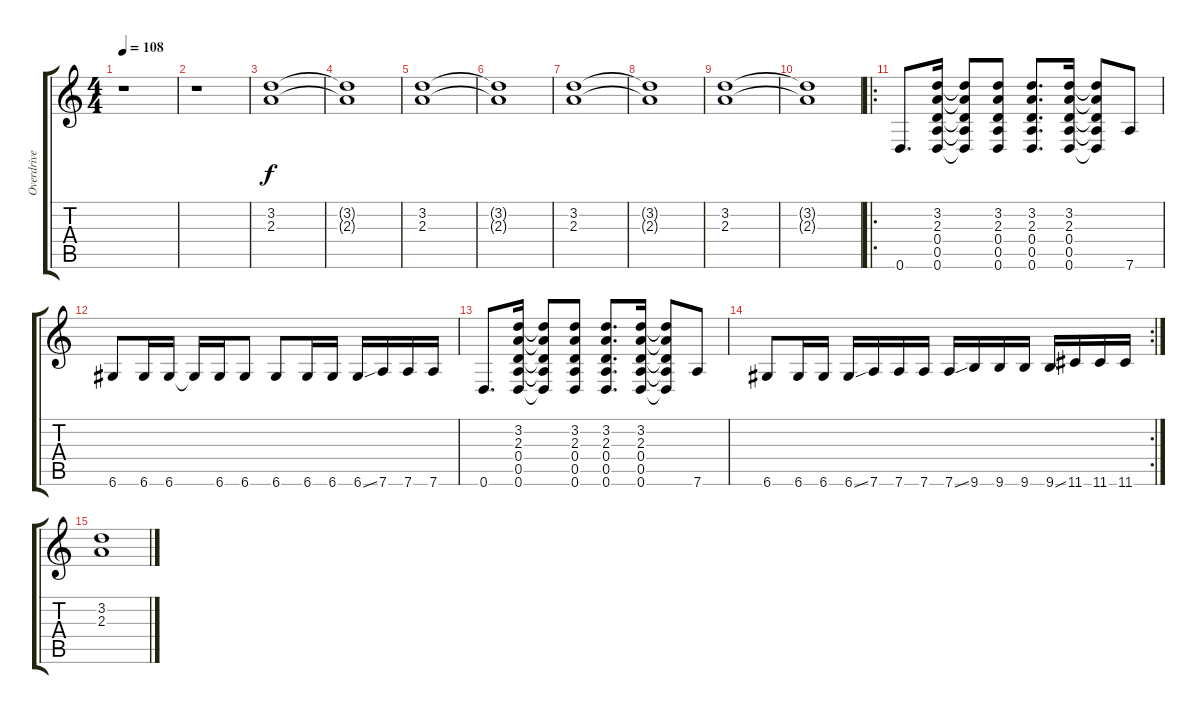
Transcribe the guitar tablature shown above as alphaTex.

\track ("Overdrive" "Overdrive") {instrument overdrivenguitar}
\staff {score tabs}
\tuning (E4 B3 G3 D3 A2 D2) {hide}
\ts (4 4)
\tempo 108
\clef g2
\ks c
r.1{dy f} |
r.1 |
(3.2 2.3).1 |
(3.2{t} 2.3{t}).1 |
(3.2 2.3).1 |
(3.2{t} 2.3{t}).1 |
(3.2 2.3).1 |
(3.2{t} 2.3{t}).1 |
(3.2 2.3).1 |
(3.2{t} 2.3{t}).1 |
\ro
0.6.8{d} (3.2 2.3 0.4 0.5 0.6).16 (3.2{t} 2.3{t} 0.4{t} 0.5{t} 0.6{t}).8 (3.2 2.3 0.4 0.5 0.6).8 (3.2 2.3 0.4 0.5 0.6).8{d} (3.2 2.3 0.4 0.5 0.6).16 (3.2{t} 2.3{t} 0.4{t} 0.5{t} 0.6{t}).8 7.6.8 |
6.6.8 6.6.16 6.6.16 6.6{t}.16 6.6.16 6.6.8 6.6.8 6.6.16 6.6.16 6.6{ss}.16 7.6.16 7.6.16 7.6.16 |
0.6.8{d} (3.2 2.3 0.4 0.5 0.6).16 (3.2{t} 2.3{t} 0.4{t} 0.5{t} 0.6{t}).8 (3.2 2.3 0.4 0.5 0.6).8 (3.2 2.3 0.4 0.5 0.6).8{d} (3.2 2.3 0.4 0.5 0.6).16 (3.2{t} 2.3{t} 0.4{t} 0.5{t} 0.6{t}).8 7.6.8 |
\rc 2
6.6.8 6.6.16 6.6.16 6.6{ss}.16 7.6.16 7.6.16 7.6.16 7.6{ss}.16 9.6.16 9.6.16 9.6.16 9.6{ss}.16 11.6.16 11.6.16 11.6.16 |
(3.2 2.3).1
